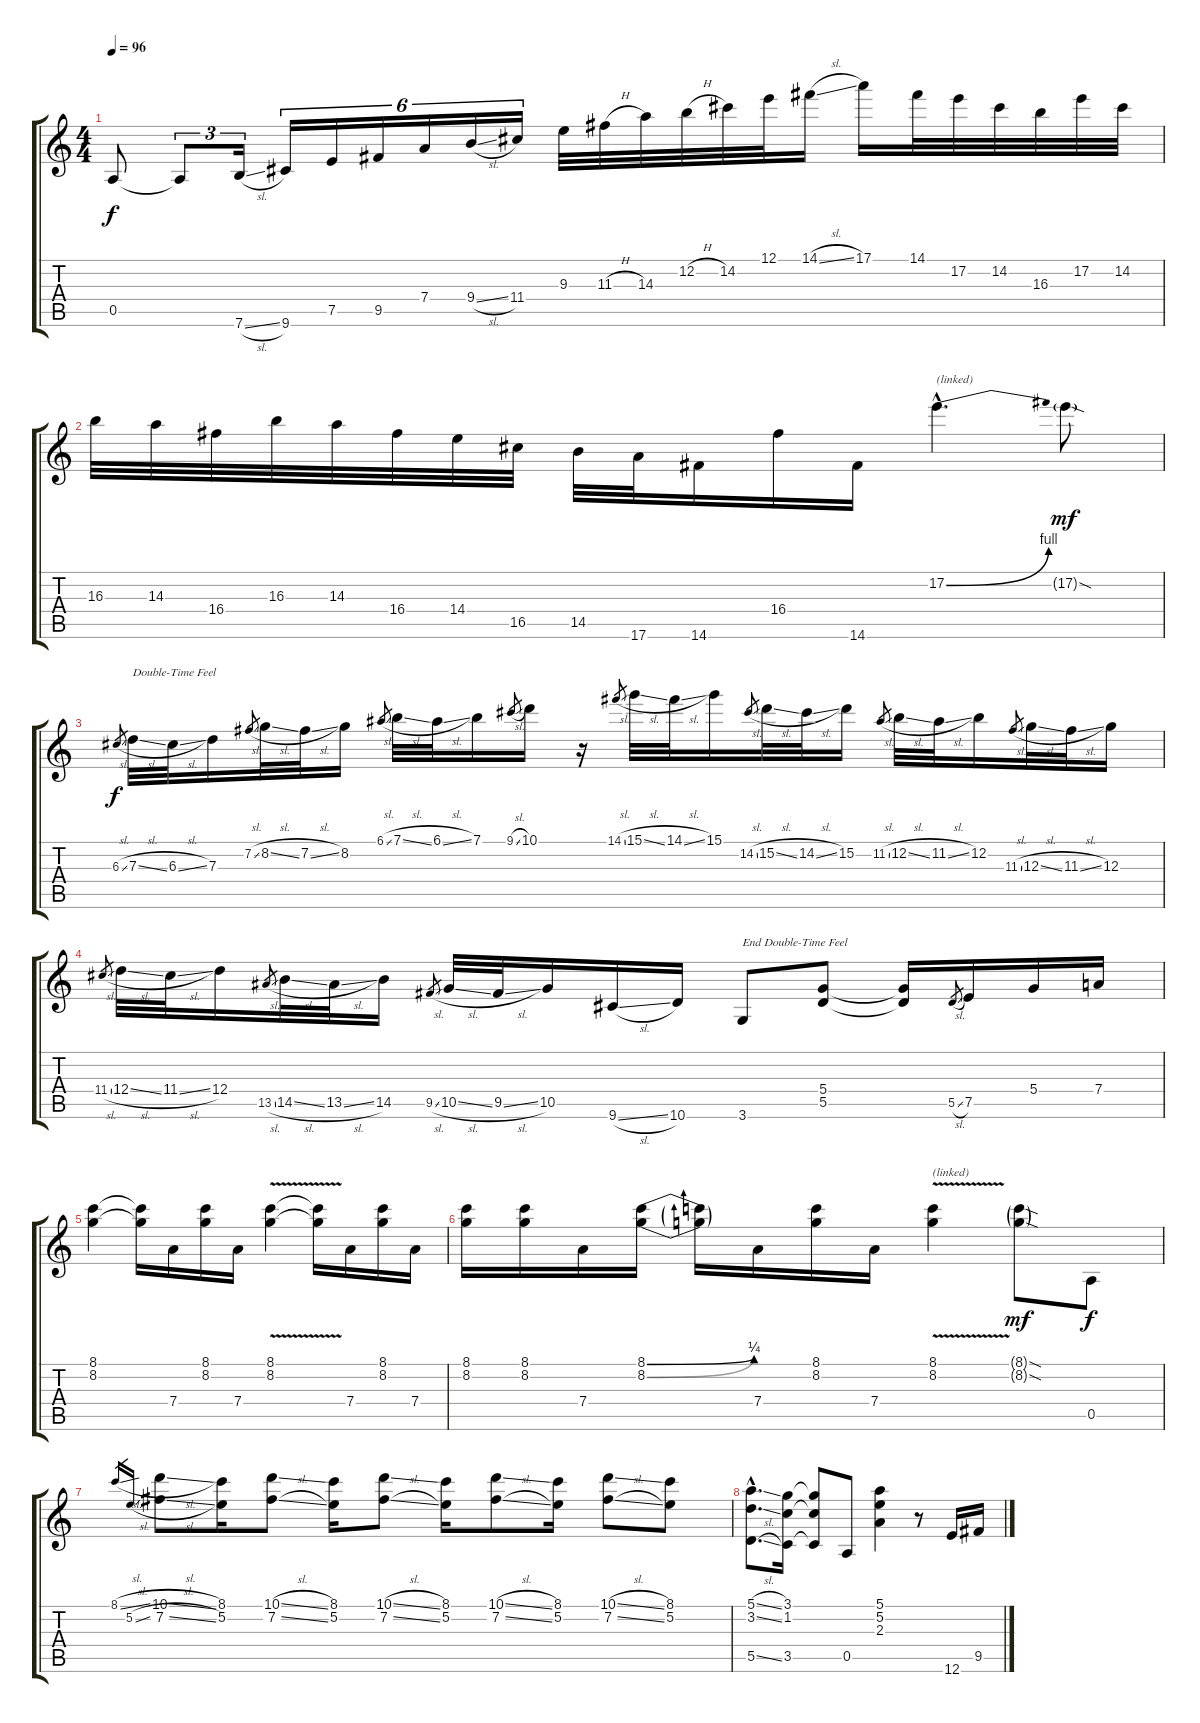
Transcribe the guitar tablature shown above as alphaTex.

\track "" {instrument distortionguitar}
\staff {score tabs}
\tuning (E4 B3 G3 D3 A2 E2) {hide}
\ts (4 4)
\tempo 96
\clef g2
\ks c
0.5.8{dy f} 0.5{t}.8{tu (3 2)} 7.6{sl}.16{tu (3 2)} 9.6.16{tu (6 4)} 7.5.16{tu (6 4)} 9.5.16{tu (6 4)} 7.4.16{tu (6 4)} 9.4{sl}.16{tu (6 4)} 11.4.16{tu (6 4)} 9.3.32 11.3{h}.32 14.3.32 12.2{h}.32 14.2.32 12.1.32 14.1{sl}.16 17.1.16 14.1.32 17.2.32 14.2.32 16.3.32 17.2.32 14.2.32 |
16.3.32 14.3.32 16.4.32 16.3.32 14.3.32 16.4.32 14.4.32 16.5.32 14.5.32 17.6.32 14.6.16 16.4.16 14.6.16 17.2{be (bend 0 0 60 4) hac}.4{d txt "(linked)"} 17.2{sod g}.8{dy mf} |
6.3{sl}.8{gr dy f} 7.3{sl}.32{txt "Double-Time Feel"} 6.3{sl}.32 7.3.16 7.2{sl}.8{gr} 8.2{sl}.32 7.2{sl}.32 8.2.16 6.1{sl}.8{gr} 7.1{sl}.32 6.1{sl}.32 7.1.16 9.1{sl}.8{gr} 10.1.16 r.16 14.1{sl}.8{gr} 15.1{sl}.32 14.1{sl}.32 15.1.16 14.2{sl}.8{gr} 15.2{sl}.32 14.2{sl}.32 15.2.16 11.2{sl}.8{gr} 12.2{sl}.32 11.2{sl}.32 12.2.16 11.3{sl}.8{gr} 12.3{sl}.32 11.3{sl}.32 12.3.16 |
11.4{sl}.8{gr} 12.4{sl}.32 11.4{sl}.32 12.4.16 13.5{sl}.8{gr} 14.5{sl}.32 13.5{sl}.32 14.5.16 9.5{sl}.8{gr} 10.5{sl}.32 9.5{sl}.32 10.5.16 9.6{sl}.16 10.6.16 3.6.8{txt "End Double-Time Feel"} (5.4 5.5).8 (5.4{t} 5.5{t}).16 5.5{sl}.8{gr} 7.5.16 5.4.16 7.4.16 |
(8.1 8.2).4 (8.1{t} 8.2{t}).16 7.4.16 (8.1 8.2).16 7.4.16 (8.1{v} 8.2{v}).4 (8.1{t} 8.2{t}).16 7.4.16 (8.1 8.2).16 7.4.16 |
(8.1 8.2).16 (8.1 8.2).16 7.4.16 (8.1{be (bend 0 0 60 1)} 8.2{be (bend 0 0 60 1)}).16 (8.1{t} 8.2{t}).16 7.4.16 (8.1 8.2).16 7.4.16 (8.1{v} 8.2{v}).4{txt "(linked)"} (8.1{sod g} 8.2{sod g}).8{dy mf} 0.5.8{dy f} |
8.1{sl}.16{gr} 5.2{sl}.16{gr} (10.1{sl} 7.2{sl}).8 (8.1 5.2).16 (10.1{sl} 7.2{sl}).8 (8.1 5.2).16 (10.1{sl} 7.2{sl}).8 (8.1 5.2).16 (10.1{sl} 7.2{sl}).8 (8.1 5.2).16 (10.1{sl} 7.2{sl}).8 (8.1 5.2).8 |
(5.1{sl hac} 3.2{sl hac} 5.5{sl hac}).8{d} (3.1 1.2 3.5).16 (3.1{t} 1.2{t} 3.5{t}).8 0.5.8 (5.1 5.2 2.3).4 r.8 12.6.16 9.5{sl}.16
